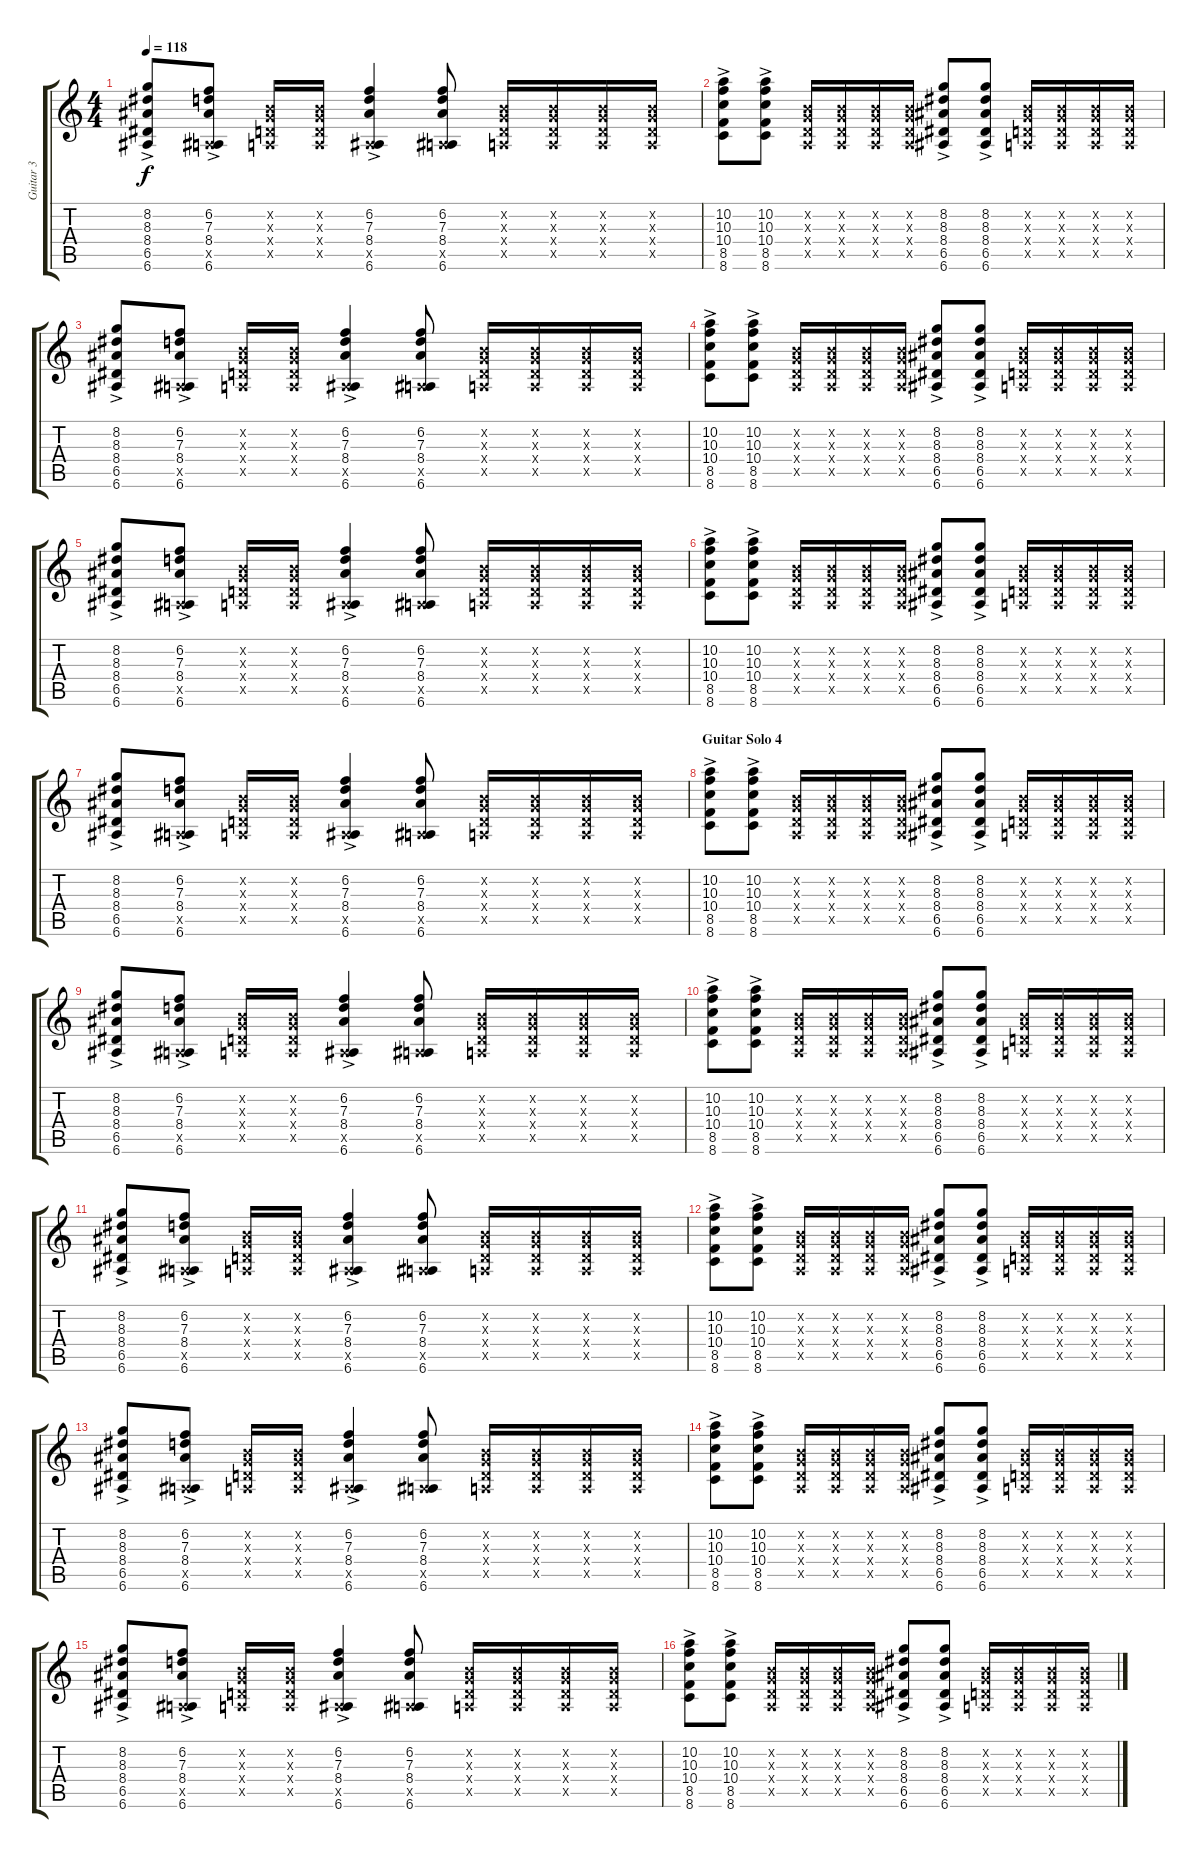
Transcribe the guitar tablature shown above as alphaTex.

\track ("Guitar 3" "Guitar 3") {instrument acousticguitarsteel}
\staff {score tabs}
\tuning (E4 B3 G3 D3 A2 E2) {hide}
\ts (4 4)
\tempo 118
\clef g2
\ks c
(8.2 8.3 8.4 6.5{ac} 6.6).8{dy f} (6.2{ac} 7.3 8.4 0.5{ac x} 6.6).8 (0.2{x} 0.3{x} 0.4{x} 0.5{x}).16 (0.2{x} 0.3{x} 0.4{x} 0.5{x}).16 (6.2{ac} 7.3 8.4 0.5{x} 6.6).4 (6.2 7.3 8.4 0.5{x} 6.6).8 (0.2{x} 0.3{x} 0.4{x} 0.5{x}).16 (0.2{x} 0.3{x} 0.4{x} 0.5{x}).16 (0.2{x} 0.3{x} 0.4{x} 0.5{x}).16 (0.2{x} 0.3{x} 0.4{x} 0.5{x}).16 |
(10.2{ac} 10.3 10.4 8.5 8.6).8 (10.2{ac} 10.3 10.4 8.5 8.6).8 (0.2{x} 0.3{x} 0.4{x} 0.5{x}).16 (0.2{x} 0.3{x} 0.4{x} 0.5{x}).16 (0.2{x} 0.3{x} 0.4{x} 0.5{x}).16 (0.2{x} 0.3{x} 0.4{x} 0.5{x}).16 (8.2{ac} 8.3 8.4 6.5 6.6).8 (8.2{ac} 8.3 8.4 6.5 6.6).8 (0.2{x} 0.3{x} 0.4{x} 0.5{x}).16 (0.2{x} 0.3{x} 0.4{x} 0.5{x}).16 (0.2{x} 0.3{x} 0.4{x} 0.5{x}).16 (0.2{x} 0.3{x} 0.4{x} 0.5{x}).16 |
(8.2 8.3 8.4 6.5{ac} 6.6).8 (6.2{ac} 7.3 8.4 0.5{ac x} 6.6).8 (0.2{x} 0.3{x} 0.4{x} 0.5{x}).16 (0.2{x} 0.3{x} 0.4{x} 0.5{x}).16 (6.2{ac} 7.3 8.4 0.5{x} 6.6).4 (6.2 7.3 8.4 0.5{x} 6.6).8 (0.2{x} 0.3{x} 0.4{x} 0.5{x}).16 (0.2{x} 0.3{x} 0.4{x} 0.5{x}).16 (0.2{x} 0.3{x} 0.4{x} 0.5{x}).16 (0.2{x} 0.3{x} 0.4{x} 0.5{x}).16 |
(10.2{ac} 10.3 10.4 8.5 8.6).8 (10.2{ac} 10.3 10.4 8.5 8.6).8 (0.2{x} 0.3{x} 0.4{x} 0.5{x}).16 (0.2{x} 0.3{x} 0.4{x} 0.5{x}).16 (0.2{x} 0.3{x} 0.4{x} 0.5{x}).16 (0.2{x} 0.3{x} 0.4{x} 0.5{x}).16 (8.2{ac} 8.3 8.4 6.5 6.6).8 (8.2{ac} 8.3 8.4 6.5 6.6).8 (0.2{x} 0.3{x} 0.4{x} 0.5{x}).16 (0.2{x} 0.3{x} 0.4{x} 0.5{x}).16 (0.2{x} 0.3{x} 0.4{x} 0.5{x}).16 (0.2{x} 0.3{x} 0.4{x} 0.5{x}).16 |
(8.2 8.3 8.4 6.5{ac} 6.6).8 (6.2{ac} 7.3 8.4 0.5{ac x} 6.6).8 (0.2{x} 0.3{x} 0.4{x} 0.5{x}).16 (0.2{x} 0.3{x} 0.4{x} 0.5{x}).16 (6.2{ac} 7.3 8.4 0.5{x} 6.6).4 (6.2 7.3 8.4 0.5{x} 6.6).8 (0.2{x} 0.3{x} 0.4{x} 0.5{x}).16 (0.2{x} 0.3{x} 0.4{x} 0.5{x}).16 (0.2{x} 0.3{x} 0.4{x} 0.5{x}).16 (0.2{x} 0.3{x} 0.4{x} 0.5{x}).16 |
(10.2{ac} 10.3 10.4 8.5 8.6).8 (10.2{ac} 10.3 10.4 8.5 8.6).8 (0.2{x} 0.3{x} 0.4{x} 0.5{x}).16 (0.2{x} 0.3{x} 0.4{x} 0.5{x}).16 (0.2{x} 0.3{x} 0.4{x} 0.5{x}).16 (0.2{x} 0.3{x} 0.4{x} 0.5{x}).16 (8.2{ac} 8.3 8.4 6.5 6.6).8 (8.2{ac} 8.3 8.4 6.5 6.6).8 (0.2{x} 0.3{x} 0.4{x} 0.5{x}).16 (0.2{x} 0.3{x} 0.4{x} 0.5{x}).16 (0.2{x} 0.3{x} 0.4{x} 0.5{x}).16 (0.2{x} 0.3{x} 0.4{x} 0.5{x}).16 |
(8.2 8.3 8.4 6.5{ac} 6.6).8 (6.2{ac} 7.3 8.4 0.5{ac x} 6.6).8 (0.2{x} 0.3{x} 0.4{x} 0.5{x}).16 (0.2{x} 0.3{x} 0.4{x} 0.5{x}).16 (6.2{ac} 7.3 8.4 0.5{x} 6.6).4 (6.2 7.3 8.4 0.5{x} 6.6).8 (0.2{x} 0.3{x} 0.4{x} 0.5{x}).16 (0.2{x} 0.3{x} 0.4{x} 0.5{x}).16 (0.2{x} 0.3{x} 0.4{x} 0.5{x}).16 (0.2{x} 0.3{x} 0.4{x} 0.5{x}).16 |
\section ("" "Guitar Solo 4")
(10.2{ac} 10.3 10.4 8.5 8.6).8 (10.2{ac} 10.3 10.4 8.5 8.6).8 (0.2{x} 0.3{x} 0.4{x} 0.5{x}).16 (0.2{x} 0.3{x} 0.4{x} 0.5{x}).16 (0.2{x} 0.3{x} 0.4{x} 0.5{x}).16 (0.2{x} 0.3{x} 0.4{x} 0.5{x}).16 (8.2{ac} 8.3 8.4 6.5 6.6).8 (8.2{ac} 8.3 8.4 6.5 6.6).8 (0.2{x} 0.3{x} 0.4{x} 0.5{x}).16 (0.2{x} 0.3{x} 0.4{x} 0.5{x}).16 (0.2{x} 0.3{x} 0.4{x} 0.5{x}).16 (0.2{x} 0.3{x} 0.4{x} 0.5{x}).16 |
(8.2 8.3 8.4 6.5{ac} 6.6).8 (6.2{ac} 7.3 8.4 0.5{ac x} 6.6).8 (0.2{x} 0.3{x} 0.4{x} 0.5{x}).16 (0.2{x} 0.3{x} 0.4{x} 0.5{x}).16 (6.2{ac} 7.3 8.4 0.5{x} 6.6).4 (6.2 7.3 8.4 0.5{x} 6.6).8 (0.2{x} 0.3{x} 0.4{x} 0.5{x}).16 (0.2{x} 0.3{x} 0.4{x} 0.5{x}).16 (0.2{x} 0.3{x} 0.4{x} 0.5{x}).16 (0.2{x} 0.3{x} 0.4{x} 0.5{x}).16 |
(10.2{ac} 10.3 10.4 8.5 8.6).8 (10.2{ac} 10.3 10.4 8.5 8.6).8 (0.2{x} 0.3{x} 0.4{x} 0.5{x}).16 (0.2{x} 0.3{x} 0.4{x} 0.5{x}).16 (0.2{x} 0.3{x} 0.4{x} 0.5{x}).16 (0.2{x} 0.3{x} 0.4{x} 0.5{x}).16 (8.2{ac} 8.3 8.4 6.5 6.6).8 (8.2{ac} 8.3 8.4 6.5 6.6).8 (0.2{x} 0.3{x} 0.4{x} 0.5{x}).16 (0.2{x} 0.3{x} 0.4{x} 0.5{x}).16 (0.2{x} 0.3{x} 0.4{x} 0.5{x}).16 (0.2{x} 0.3{x} 0.4{x} 0.5{x}).16 |
(8.2 8.3 8.4 6.5{ac} 6.6).8 (6.2{ac} 7.3 8.4 0.5{ac x} 6.6).8 (0.2{x} 0.3{x} 0.4{x} 0.5{x}).16 (0.2{x} 0.3{x} 0.4{x} 0.5{x}).16 (6.2{ac} 7.3 8.4 0.5{x} 6.6).4 (6.2 7.3 8.4 0.5{x} 6.6).8 (0.2{x} 0.3{x} 0.4{x} 0.5{x}).16 (0.2{x} 0.3{x} 0.4{x} 0.5{x}).16 (0.2{x} 0.3{x} 0.4{x} 0.5{x}).16 (0.2{x} 0.3{x} 0.4{x} 0.5{x}).16 |
(10.2{ac} 10.3 10.4 8.5 8.6).8 (10.2{ac} 10.3 10.4 8.5 8.6).8 (0.2{x} 0.3{x} 0.4{x} 0.5{x}).16 (0.2{x} 0.3{x} 0.4{x} 0.5{x}).16 (0.2{x} 0.3{x} 0.4{x} 0.5{x}).16 (0.2{x} 0.3{x} 0.4{x} 0.5{x}).16 (8.2{ac} 8.3 8.4 6.5 6.6).8 (8.2{ac} 8.3 8.4 6.5 6.6).8 (0.2{x} 0.3{x} 0.4{x} 0.5{x}).16 (0.2{x} 0.3{x} 0.4{x} 0.5{x}).16 (0.2{x} 0.3{x} 0.4{x} 0.5{x}).16 (0.2{x} 0.3{x} 0.4{x} 0.5{x}).16 |
(8.2 8.3 8.4 6.5{ac} 6.6).8 (6.2{ac} 7.3 8.4 0.5{ac x} 6.6).8 (0.2{x} 0.3{x} 0.4{x} 0.5{x}).16 (0.2{x} 0.3{x} 0.4{x} 0.5{x}).16 (6.2{ac} 7.3 8.4 0.5{x} 6.6).4 (6.2 7.3 8.4 0.5{x} 6.6).8 (0.2{x} 0.3{x} 0.4{x} 0.5{x}).16 (0.2{x} 0.3{x} 0.4{x} 0.5{x}).16 (0.2{x} 0.3{x} 0.4{x} 0.5{x}).16 (0.2{x} 0.3{x} 0.4{x} 0.5{x}).16 |
(10.2{ac} 10.3 10.4 8.5 8.6).8 (10.2{ac} 10.3 10.4 8.5 8.6).8 (0.2{x} 0.3{x} 0.4{x} 0.5{x}).16 (0.2{x} 0.3{x} 0.4{x} 0.5{x}).16 (0.2{x} 0.3{x} 0.4{x} 0.5{x}).16 (0.2{x} 0.3{x} 0.4{x} 0.5{x}).16 (8.2{ac} 8.3 8.4 6.5 6.6).8 (8.2{ac} 8.3 8.4 6.5 6.6).8 (0.2{x} 0.3{x} 0.4{x} 0.5{x}).16 (0.2{x} 0.3{x} 0.4{x} 0.5{x}).16 (0.2{x} 0.3{x} 0.4{x} 0.5{x}).16 (0.2{x} 0.3{x} 0.4{x} 0.5{x}).16 |
(8.2 8.3 8.4 6.5{ac} 6.6).8 (6.2{ac} 7.3 8.4 0.5{ac x} 6.6).8 (0.2{x} 0.3{x} 0.4{x} 0.5{x}).16 (0.2{x} 0.3{x} 0.4{x} 0.5{x}).16 (6.2{ac} 7.3 8.4 0.5{x} 6.6).4 (6.2 7.3 8.4 0.5{x} 6.6).8 (0.2{x} 0.3{x} 0.4{x} 0.5{x}).16 (0.2{x} 0.3{x} 0.4{x} 0.5{x}).16 (0.2{x} 0.3{x} 0.4{x} 0.5{x}).16 (0.2{x} 0.3{x} 0.4{x} 0.5{x}).16 |
(10.2{ac} 10.3 10.4 8.5 8.6).8 (10.2{ac} 10.3 10.4 8.5 8.6).8 (0.2{x} 0.3{x} 0.4{x} 0.5{x}).16 (0.2{x} 0.3{x} 0.4{x} 0.5{x}).16 (0.2{x} 0.3{x} 0.4{x} 0.5{x}).16 (0.2{x} 0.3{x} 0.4{x} 0.5{x}).16 (8.2{ac} 8.3 8.4 6.5 6.6).8 (8.2{ac} 8.3 8.4 6.5 6.6).8 (0.2{x} 0.3{x} 0.4{x} 0.5{x}).16 (0.2{x} 0.3{x} 0.4{x} 0.5{x}).16 (0.2{x} 0.3{x} 0.4{x} 0.5{x}).16 (0.2{x} 0.3{x} 0.4{x} 0.5{x}).16
